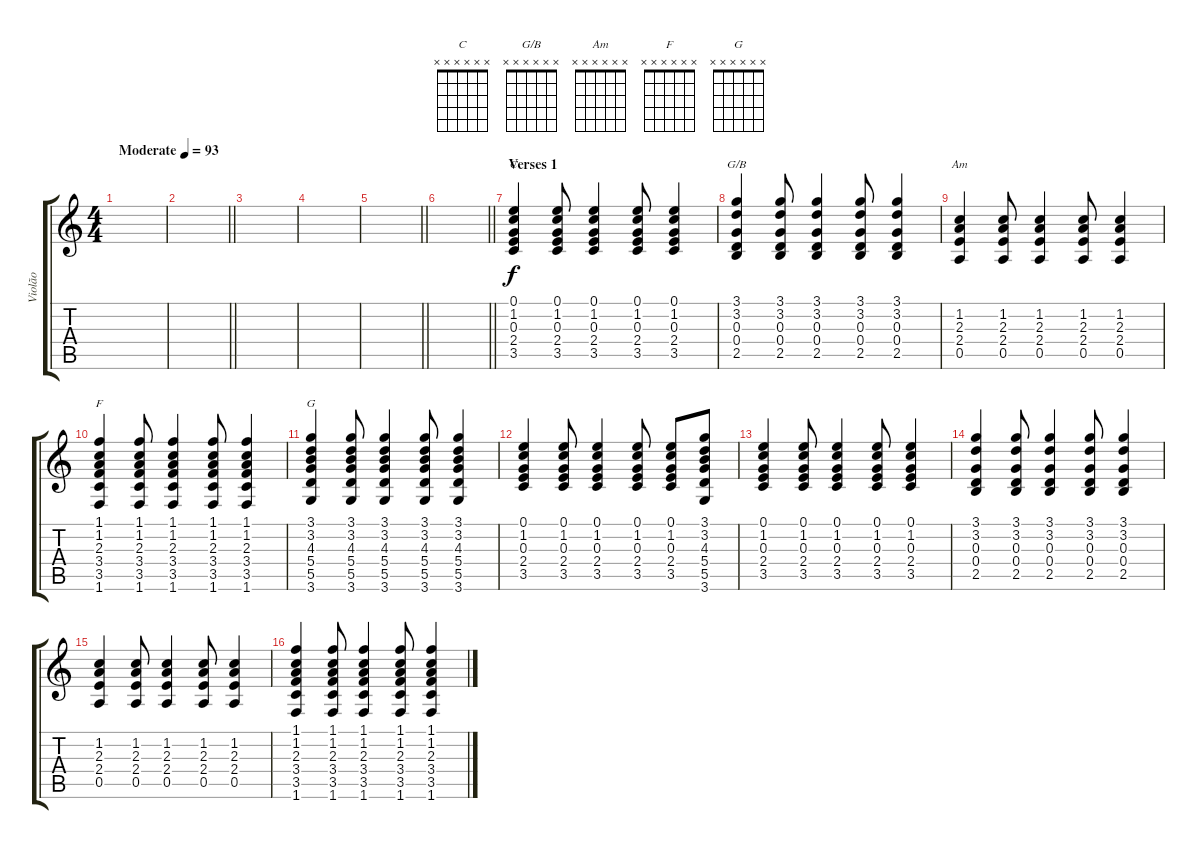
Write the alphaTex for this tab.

\track ("Violão" "Violão") {instrument acousticguitarsteel}
\staff {score tabs}
\tuning (E4 B3 G3 D3 A2 E2) {hide}
\chord ("C" x x x x x x)
\chord ("G/B" x x x x x x)
\chord ("Am" x x x x x x)
\chord ("F" x x x x x x)
\chord ("G" x x x x x x)
\ts (4 4)
\tempo (93 "Moderate")
\clef g2
\ks c
|
\barLineRight lightlight
|
|
|
\barLineRight lightlight
|
\barLineRight lightlight
|
\section ("" "Verses 1")
(0.1 1.2 0.3 2.4 3.5).4{ch "C"} (0.1 1.2 0.3 2.4 3.5).8 (0.1 1.2 0.3 2.4 3.5).4 (0.1 1.2 0.3 2.4 3.5).8 (0.1 1.2 0.3 2.4 3.5).4 |
(3.1 3.2 0.3 0.4 2.5).4{ch "G/B"} (3.1 3.2 0.3 0.4 2.5).8 (3.1 3.2 0.3 0.4 2.5).4 (3.1 3.2 0.3 0.4 2.5).8 (3.1 3.2 0.3 0.4 2.5).4 |
(1.2 2.3 2.4 0.5).4{ch "Am"} (1.2 2.3 2.4 0.5).8 (1.2 2.3 2.4 0.5).4 (1.2 2.3 2.4 0.5).8 (1.2 2.3 2.4 0.5).4 |
(1.1 1.2 2.3 3.4 3.5 1.6).4{ch "F"} (1.1 1.2 2.3 3.4 3.5 1.6).8 (1.1 1.2 2.3 3.4 3.5 1.6).4 (1.1 1.2 2.3 3.4 3.5 1.6).8 (1.1 1.2 2.3 3.4 3.5 1.6).4 |
(3.1 3.2 4.3 5.4 5.5 3.6).4{ch "G"} (3.1 3.2 4.3 5.4 5.5 3.6).8 (3.1 3.2 4.3 5.4 5.5 3.6).4 (3.1 3.2 4.3 5.4 5.5 3.6).8 (3.1 3.2 4.3 5.4 5.5 3.6).4 |
(0.1 1.2 0.3 2.4 3.5).4 (0.1 1.2 0.3 2.4 3.5).8 (0.1 1.2 0.3 2.4 3.5).4 (0.1 1.2 0.3 2.4 3.5).8 (0.1 1.2 0.3 2.4 3.5).8 (3.1 3.2 4.3 5.4 5.5 3.6).8 |
(0.1 1.2 0.3 2.4 3.5).4 (0.1 1.2 0.3 2.4 3.5).8 (0.1 1.2 0.3 2.4 3.5).4 (0.1 1.2 0.3 2.4 3.5).8 (0.1 1.2 0.3 2.4 3.5).4 |
(3.1 3.2 0.3 0.4 2.5).4 (3.1 3.2 0.3 0.4 2.5).8 (3.1 3.2 0.3 0.4 2.5).4 (3.1 3.2 0.3 0.4 2.5).8 (3.1 3.2 0.3 0.4 2.5).4 |
(1.2 2.3 2.4 0.5).4 (1.2 2.3 2.4 0.5).8 (1.2 2.3 2.4 0.5).4 (1.2 2.3 2.4 0.5).8 (1.2 2.3 2.4 0.5).4 |
(1.1 1.2 2.3 3.4 3.5 1.6).4 (1.1 1.2 2.3 3.4 3.5 1.6).8 (1.1 1.2 2.3 3.4 3.5 1.6).4 (1.1 1.2 2.3 3.4 3.5 1.6).8 (1.1 1.2 2.3 3.4 3.5 1.6).4
